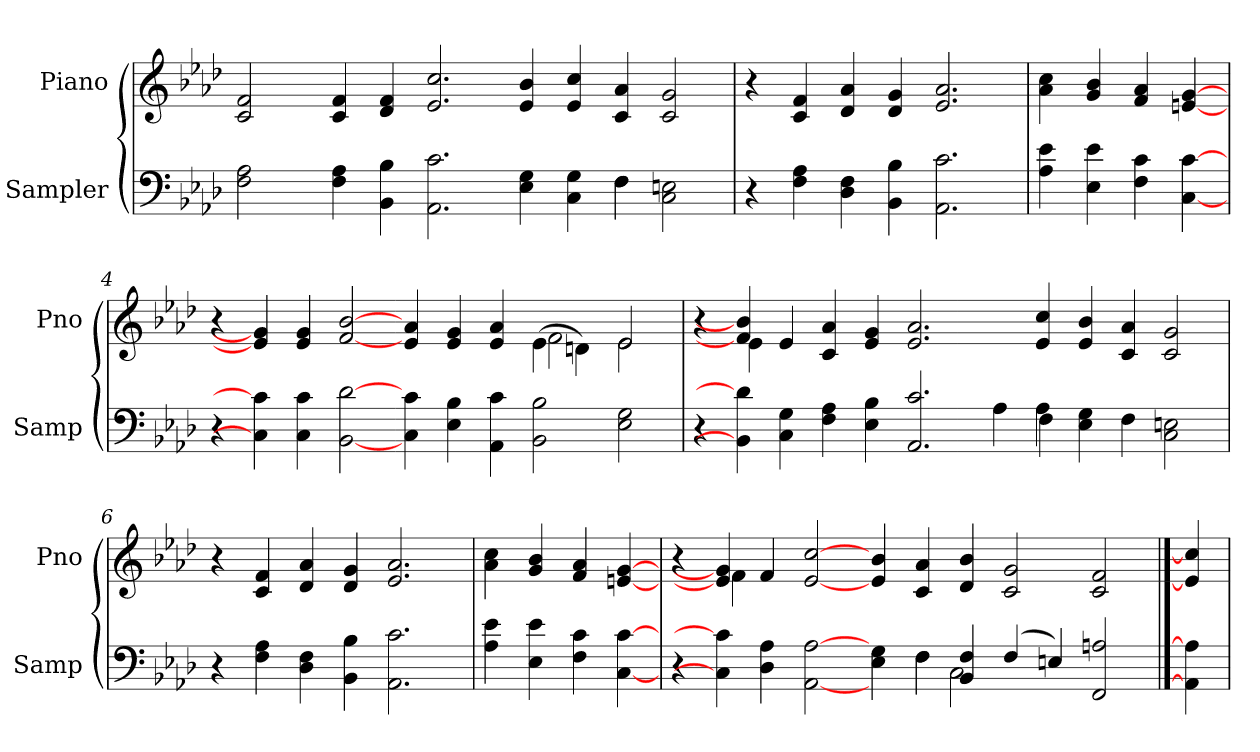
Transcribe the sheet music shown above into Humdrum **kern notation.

**kern	**kern
*part2	*part1
*staff2	*staff1
*I"Sampler	*I"Piano
*I'Samp	*I'Pno
*clefF4	*clefG2
*k[b-e-a-d-]	*k[b-e-a-d-]
*A-:	*A-:
=1	=1
*^	*
2F 2A-	4ryy	2c 2f
*v	*v	*
4F 4A-	4c 4f
4BB- 4B-	4d- 4f
2.AA- 2.c	2.e- 2.cc
4E- 4G	4e- 4b-
4C 4G	4e- 4cc
*^	*
4F\	4F	4c 4a-
2C 2En	2ryy	2c 2g
*v	*v	*
=2	=2
4r	4r
4F 4A-	4c 4f
4D- 4F	4d- 4a-
4BB- 4B-	4d- 4g
2.AA- 2.c	2.e- 2.a-
=3	=3
4A- 4e-	4a- 4cc
4E- 4e-	4g 4b-
4F 4c	4f 4a-
[4C [4c	[4en [4g
=4	=4
*	*^
4r	4r	0ryy
4C] 4c]	4e] 4g]	.
4C 4c	4e- 4g	.
[2BB- [2d-	[2f [2b-	.
4C 4c	4e- 4a-	.
4E- 4B-	4e- 4g	.
4AA- 4c	4e- 4a-	.
2BB- 2B-	(4e-\	2f
.	4dn\)	.
2E- 2G	2e-/	2e-
=5	=5	=5
*^	*	*
4r	1..ryy	4r	4ryy
4BB-] 4d-]	.	4f] 4b-]	4e-
4C 4G	.	4e-/	1ryy
4F 4A-	.	4c 4a-	.
4E- 4B-	.	4e- 4g	.
2.AA- 2.c	.	2.e- 2.a-	.
.	.	.	1..ryy
.	4A-	.	.
4A-\	4F	4e- 4cc	.
4E- 4G	1ryy	4e- 4b-	.
4F\	.	4c 4a-	.
2C 2En	.	2c 2g	.
*v	*v	*	*
*	*v	*v
=6	=6
4r	4r
4F 4A-	4c 4f
4D- 4F	4d- 4a-
4BB- 4B-	4d- 4g
2.AA- 2.c	2.e- 2.a-
=7	=7
4A- 4e-	4a- 4cc
4E- 4e-	4g 4b-
4F 4c	4f 4a-
[4C [4c	[4en [4g
=8	=8
*^	*^
4r	1.ryy	4r	4ryy
4C] 4c]	.	4e] 4g]	4f
4D- 4A-	.	4f/	1ryy
[2AA- [2A-	.	[2e- [2cc	.
4E- 4G	.	4e- 4b-	.
4F\	4F	4c 4a-	1.ryy
4BB- 4F	2C	4d- 4b-	.
(4F/	.	2c 2g	.
4En/)	2.ryy	.	.
2FF 2An	.	2c 2f	.
*v	*v	*	*
*	*v	*v
==9	==9
4AA-] 4A-]	4e-] 4cc]
=	=
*-	*-
